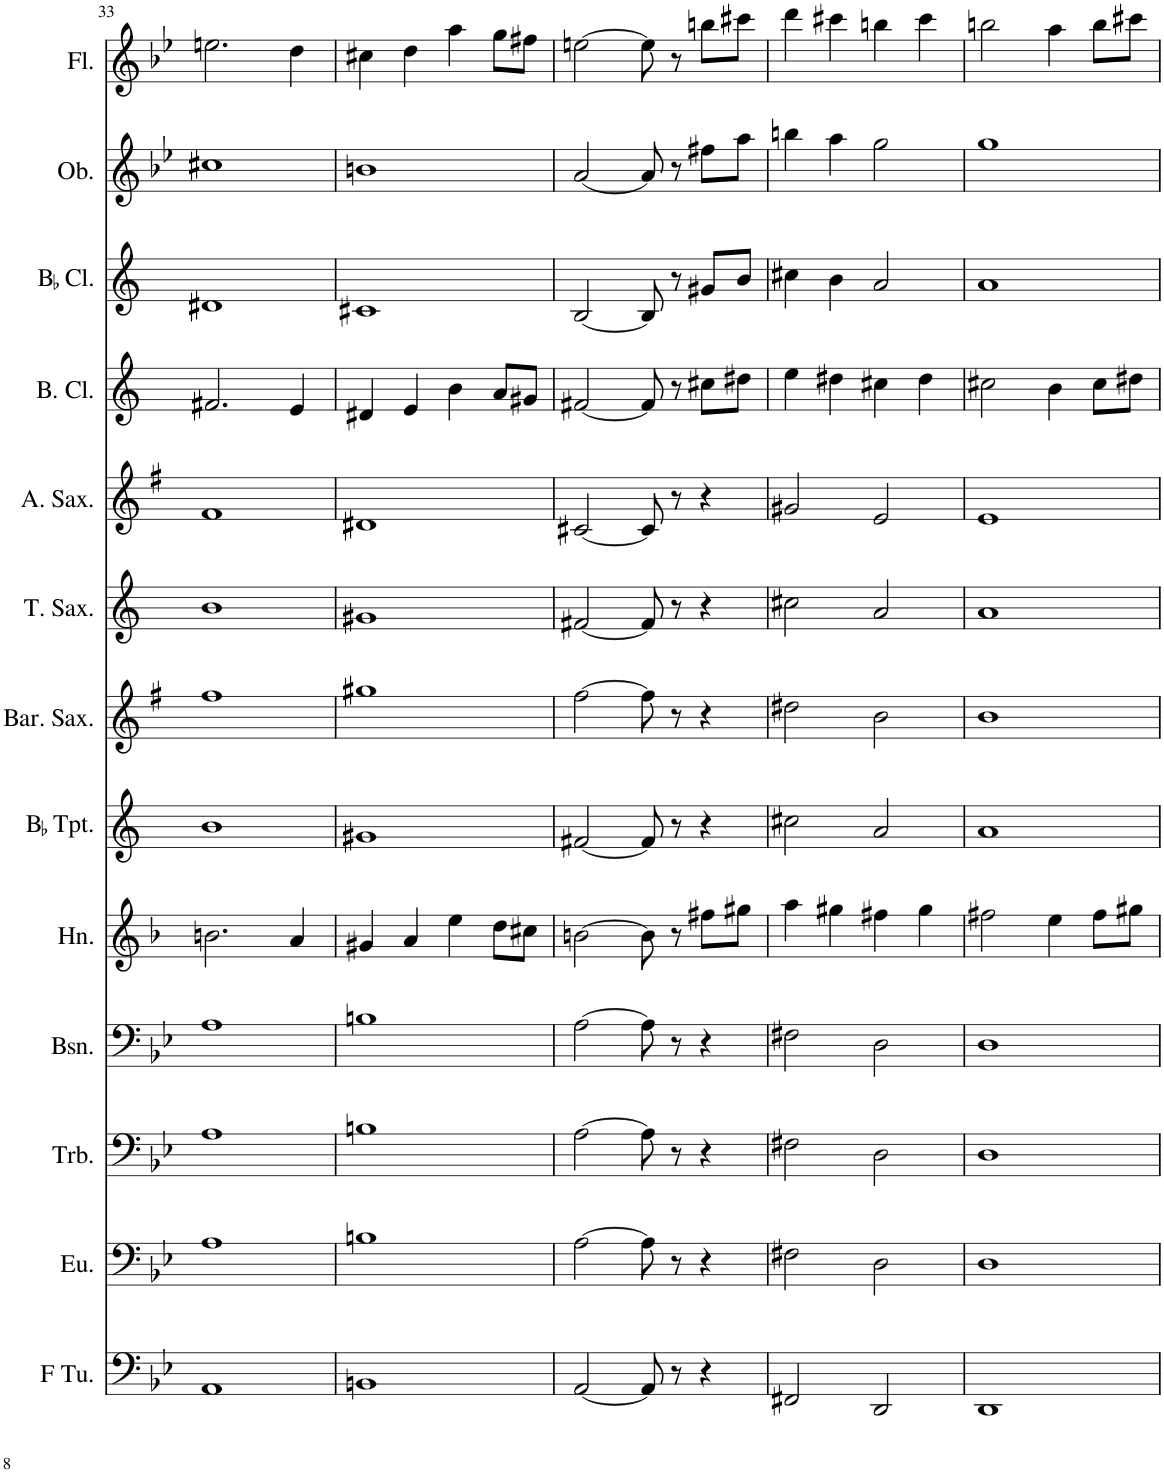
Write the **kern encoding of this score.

**kern	**kern	**kern	**kern	**kern	**kern	**kern	**kern	**kern	**kern	**kern	**kern	**kern
*part13	*part12	*part11	*part10	*part9	*part8	*part7	*part6	*part5	*part4	*part3	*part2	*part1
*staff13	*staff12	*staff11	*staff10	*staff9	*staff8	*staff7	*staff6	*staff5	*staff4	*staff3	*staff2	*staff1
*I"F Tuba	*I"Euphonium	*I"Trombone	*I"Bassoon	*I"Horn	*I"BaccidentalFlat Trumpet	*I"Baritone Saxophone	*I"Tenor Saxophone	*I"Alto Saxophone	*I"Bass Clarinet	*I"BaccidentalFlat Clarinet	*I"Oboe	*I"Flute
*I'F Tu.	*I'Eu.	*I'Trb.	*I'Bsn.	*I'Hn.	*I'BaccidentalFlat Tpt.	*I'Bar. Sax.	*I'T. Sax.	*I'A. Sax.	*I'B. Cl.	*I'BaccidentalFlat Cl.	*I'Ob.	*I'Fl.
!!LO:PB:g=z
*clefF4	*clefF4	*clefF4	*clefF4	*clefG2	*clefG2	*clefG2	*clefG2	*clefG2	*clefG2	*clefG2	*clefG2	*clefG2
*	*	*	*	*Trd4c7	*Trd1c2	*Trd12c21	*Trd8c14	*Trd5c9	*Trd8c14	*Trd1c2	*	*
*k[b-e-]	*k[b-e-]	*k[b-e-]	*k[b-e-]	*k[b-]	*k[]	*k[f#]	*k[]	*k[f#]	*k[]	*k[]	*k[b-e-]	*k[b-e-]
*M4/4	*M4/4	*M4/4	*M4/4	*M4/4	*M4/4	*M4/4	*M4/4	*M4/4	*M4/4	*M4/4	*M4/4	*M4/4
=33	=33	=33	=33	=33	=33	=33	=33	=33	=33	=33	=33	=33
1AA	1A	1A	1A	2.bn\	1b	1ff#	1b	1f#	2.f#X/	1d#X	1cc#X	2.een\
.	.	.	.	4a/	.	.	.	.	4e/	.	.	4dd\
=34	=34	=34	=34	=34	=34	=34	=34	=34	=34	=34	=34	=34
1BBn	1Bn	1Bn	1Bn	4g#X/	1g#X	1gg#X	1g#X	1d#X	4d#X/	1c#X	1bn	4cc#X\
.	.	.	.	4a/	.	.	.	.	4e/	.	.	4dd\
.	.	.	.	4ee\	.	.	.	.	4b\	.	.	4aa\
.	.	.	.	8dd\L	.	.	.	.	8a/L	.	.	8gg\L
.	.	.	.	8cc#X\J	.	.	.	.	8g#X/J	.	.	8ff#X\J
=35	=35	=35	=35	=35	=35	=35	=35	=35	=35	=35	=35	=35
[2AA/	[2A\	[2A\	[2A\	[2bn\	[2f#X/	[2ff#\	[2f#X/	[2c#X/	[2f#X/	[2B/	[2a/	[2een\
8AA/]	8A\]	8A\]	8A\]	8b\]	8f#/]	8ff#\]	8f#/]	8c#/]	8f#/]	8B/]	8a/]	8ee\]
8r	8r	8r	8r	8r	8r	8r	8r	8r	8r	8r	8r	8r
4r	4r	4r	4r	8ff#X\L	4r	4r	4r	4r	8cc#X\L	8g#X/L	8ff#X\L	8bbn\L
.	.	.	.	8gg#X\J	.	.	.	.	8dd#X\J	8b/J	8aa\J	8ccc#X\J
=36	=36	=36	=36	=36	=36	=36	=36	=36	=36	=36	=36	=36
2FF#X/	2F#X\	2F#X\	2F#X\	4aa\	2cc#X\	2dd#X\	2cc#X\	2g#X/	4ee\	4cc#X\	4bbn\	4ddd\
.	.	.	.	4gg#X\	.	.	.	.	4dd#X\	4b\	4aa\	4ccc#X\
2DD/	2D\	2D\	2D\	4ff#X\	2a/	2b\	2a/	2e/	4cc#X\	2a/	2gg\	4bbn\
.	.	.	.	4gg#\	.	.	.	.	4dd#\	.	.	4ccc#\
=37	=37	=37	=37	=37	=37	=37	=37	=37	=37	=37	=37	=37
1DD	1D	1D	1D	2ff#X\	1a	1b	1a	1e	2cc#X\	1a	1gg	2bbn\
.	.	.	.	4ee\	.	.	.	.	4b\	.	.	4aa\
.	.	.	.	8ff#\L	.	.	.	.	8cc#\L	.	.	8bb\L
.	.	.	.	8gg#X\J	.	.	.	.	8dd#X\J	.	.	8ccc#X\J
=	=	=	=	=	=	=	=	=	=	=	=	=
*-	*-	*-	*-	*-	*-	*-	*-	*-	*-	*-	*-	*-
